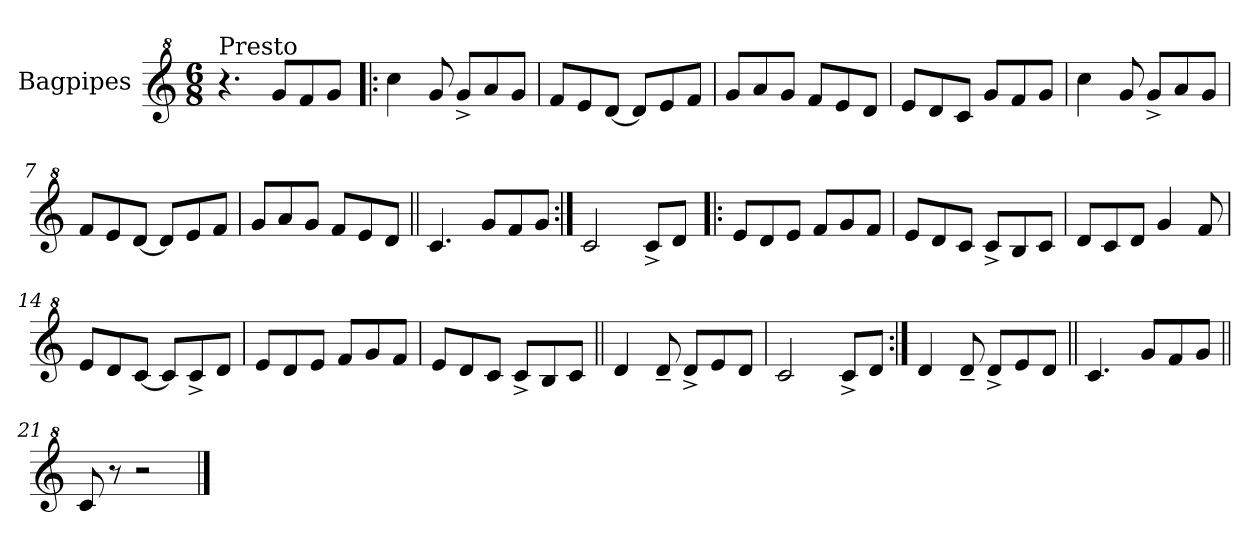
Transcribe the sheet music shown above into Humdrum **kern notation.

**kern
*part1
*staff1
*I"Bagpipes
*I'Bag
*clefG^2
*k[]
*C:
*M6/8
=1
!LO:TX:a:t=Presto
4.r
8gg/L
8ff/
8gg/J
=2!|:
4ccc\
8gg/
8gg^/L
8aa/
8gg/J
=3
8ff/L
8ee/
[8dd/J
8dd/L]
8ee/
8ff/J
=4
8gg/L
8aa/
8gg/J
8ff/L
8ee/
8dd/J
=5
8ee/L
8dd/
8cc/J
8gg/L
8ff/
8gg/J
=6
4ccc\
8gg/
8gg^/L
8aa/
8gg/J
=7
8ff/L
8ee/
[8dd/J
8dd/L]
8ee/
8ff/J
!!LO:LB:g=z
=8
8gg/L
8aa/
8gg/J
8ff/L
8ee/
8dd/J
=9||
4.cc/
8gg/L
8ff/
8gg/J
=10:|!
2cc/
8cc^/L
8dd/J
=11!|:
8ee/L
8dd/
8ee/J
8ff/L
8gg/
8ff/J
=12
8ee/L
8dd/
8cc/J
8cc^/L
8b/
8cc/J
=13
8dd/L
8cc/
8dd/J
4gg/
8ff/
=14
8ee/L
8dd/
[8cc/J
8cc/L]
8cc^/
8dd/J
=15
8ee/L
8dd/
8ee/J
8ff/L
8gg/
8ff/J
!!LO:LB:g=z
=16
8ee/L
8dd/
8cc/J
8cc^/L
8b/
8cc/J
=17||
4dd/
8dd~/
8dd^/L
8ee/
8dd/J
=18
2cc/
8cc^/L
8dd/J
=19:|!
4dd/
8dd~/
8dd^/L
8ee/
8dd/J
=20||
4.cc/
8gg/L
8ff/
8gg/J
=21||
8cc/
8r
2r
==
*-
